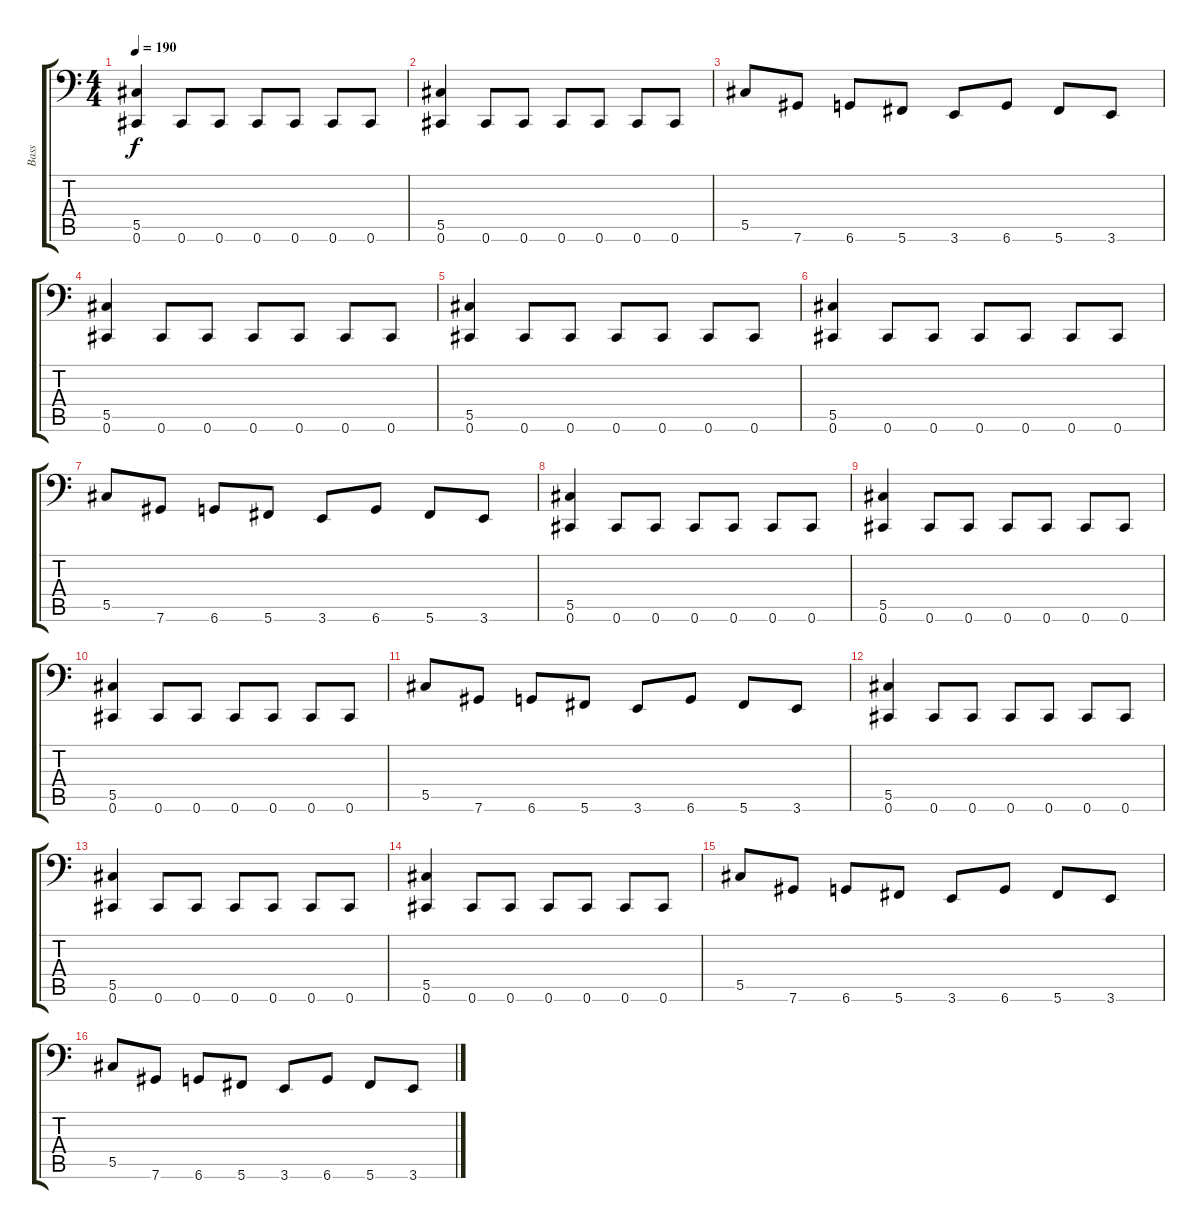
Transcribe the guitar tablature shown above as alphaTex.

\track ("Bass" "Bass") {instrument electricbassfinger}
\staff {score tabs}
\tuning (Eb3 Bb2 Gb2 Db2 Ab1 Db1) {hide}
\ts (4 4)
\tempo 190
\clef f4
\ks c
(5.5 0.6).4{dy f} 0.6.8 0.6.8 0.6.8 0.6.8 0.6.8 0.6.8 |
(5.5 0.6).4 0.6.8 0.6.8 0.6.8 0.6.8 0.6.8 0.6.8 |
5.5.8 7.6.8 6.6.8 5.6.8 3.6.8 6.6.8 5.6.8 3.6.8 |
(5.5 0.6).4 0.6.8 0.6.8 0.6.8 0.6.8 0.6.8 0.6.8 |
(5.5 0.6).4 0.6.8 0.6.8 0.6.8 0.6.8 0.6.8 0.6.8 |
(5.5 0.6).4 0.6.8 0.6.8 0.6.8 0.6.8 0.6.8 0.6.8 |
5.5.8 7.6.8 6.6.8 5.6.8 3.6.8 6.6.8 5.6.8 3.6.8 |
(5.5 0.6).4 0.6.8 0.6.8 0.6.8 0.6.8 0.6.8 0.6.8 |
(5.5 0.6).4 0.6.8 0.6.8 0.6.8 0.6.8 0.6.8 0.6.8 |
(5.5 0.6).4 0.6.8 0.6.8 0.6.8 0.6.8 0.6.8 0.6.8 |
5.5.8 7.6.8 6.6.8 5.6.8 3.6.8 6.6.8 5.6.8 3.6.8 |
(5.5 0.6).4 0.6.8 0.6.8 0.6.8 0.6.8 0.6.8 0.6.8 |
(5.5 0.6).4 0.6.8 0.6.8 0.6.8 0.6.8 0.6.8 0.6.8 |
(5.5 0.6).4 0.6.8 0.6.8 0.6.8 0.6.8 0.6.8 0.6.8 |
5.5.8 7.6.8 6.6.8 5.6.8 3.6.8 6.6.8 5.6.8 3.6.8 |
5.5.8 7.6.8 6.6.8 5.6.8 3.6.8 6.6.8 5.6.8 3.6.8
